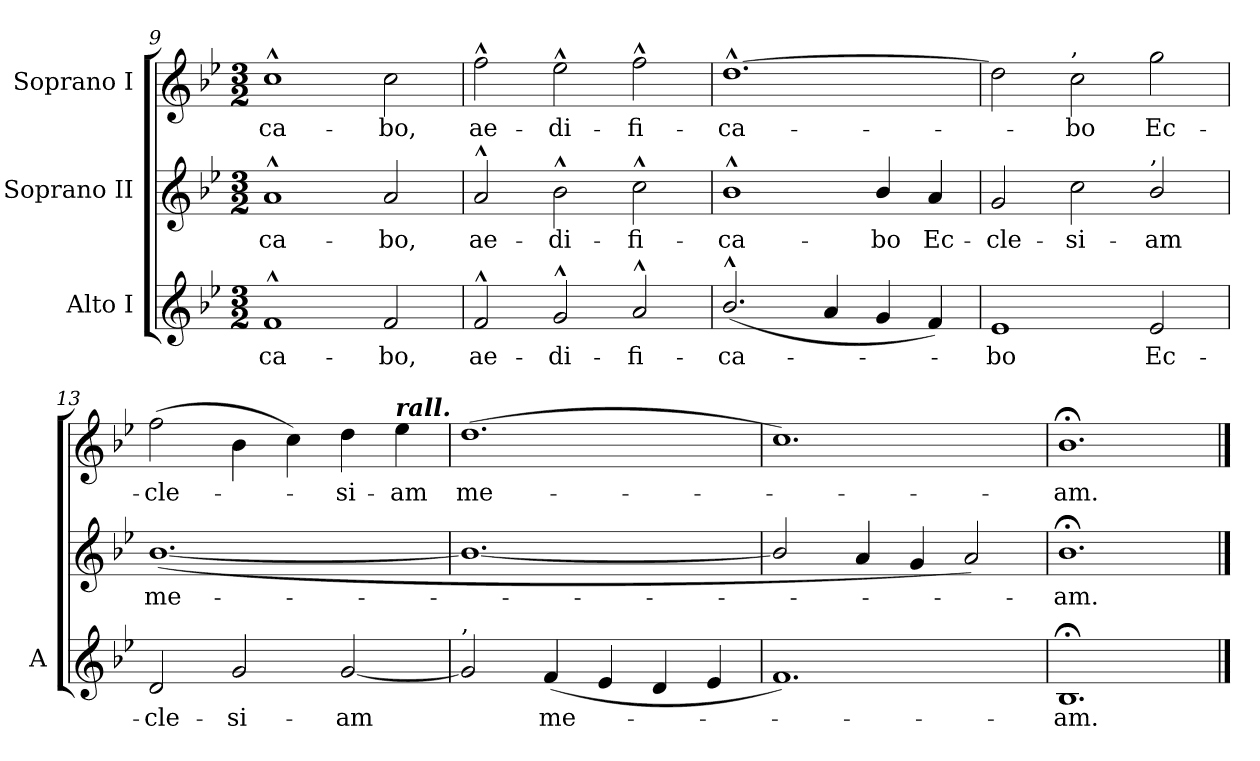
**kern	**text	**kern	**text	**kern	**text
*part3	*part3	*part2	*part2	*part1	*part1
*staff3	*staff3	*staff2	*staff2	*staff1	*staff1
*I"Alto I	*	*I"Soprano II	*	*I"Soprano I	*
*I'A	*	*	*	*	*
!!LO:LB:g=z
*clefG2	*	*clefG2	*	*clefG2	*
*k[b-e-]	*	*k[b-e-]	*	*k[b-e-]	*
*B-:	*	*B-:	*	*B-:	*
*M3/2	*	*M3/2	*	*M3/2	*
=9	=9	=9	=9	=9	=9
!	!LO:LY:b	!	!LO:LY:b	!	!LO:LY:b
1f^^	-ca-	1a^^	-ca-	1cc^^	-ca-
!	!LO:LY:b	!	!LO:LY:b	!	!LO:LY:b
2f	-bo,	2a	-bo,	2cc	-bo,
=10	=10	=10	=10	=10	=10
!	!LO:LY:b	!	!LO:LY:b	!	!LO:LY:b
2f^^	ae-	2a^^	ae-	2ff^^	ae-
!	!LO:LY:b	!	!LO:LY:b	!	!LO:LY:b
2g^^	-di-	2b-^^	-di-	2ee-^^	-di-
!	!LO:LY:b	!	!LO:LY:b	!	!LO:LY:b
2a^^	-fi-	2cc^^	-fi-	2ff^^	-fi-
=11	=11	=11	=11	=11	=11
!	!LO:LY:b	!	!LO:LY:b	!	!LO:LY:b
(<2.b-^^/	-ca-	1b-^^	-ca-	[1.dd^^	-ca-
4a	.	.	.	.	.
!	!	!	!LO:LY:b	!	!
4g	.	4b-/	-bo	.	.
!	!	!	!LO:LY:b	!	!
4f)	.	4a	Ec-	.	.
=12	=12	=12	=12	=12	=12
!	!LO:LY:b	!	!LO:LY:b	!	!
1e-	bo	2g	-cle-	2dd]	.
!	!	!	!	!LO:TX:a:t=,	!
!	!	!	!LO:LY:b	!	!LO:LY:b
.	.	2cc	-si-	2cc	bo
!	!	!LO:TX:a:t=,	!	!	!
!	!LO:LY:b	!	!LO:LY:b	!	!LO:LY:b
2e-	Ec-	2b-/	-am	2gg	Ec-
!!LO:LB:g=z
=13	=13	=13	=13	=13	=13
!	!LO:LY:b	!	!LO:LY:b	!	!LO:LY:b
2d	-cle-	(<[1.b-/	me-	(>2ff	-cle-
!	!LO:LY:b	!	!	!	!
2g	-si-	.	.	4b-	.
.	.	.	.	4cc)	.
!	!LO:LY:b	!	!	!	!LO:LY:b
[2g	-am	.	.	4dd	si-
!	!	!	!	!LO:TX:a:Bi:t=rall.	!
!	!	!	!	!	!LO:LY:b
.	.	.	.	4ee-	-am
=14	=14	=14	=14	=14	=14
!LO:TX:a:t=,	!	!	!	!	!
!	!	!	!	!	!LO:LY:b
2g]	.	1.b-/_	.	(>1.dd	me-
!	!LO:LY:b	!	!	!	!
(<4f	me-	.	.	.	.
4e-	.	.	.	.	.
4d	.	.	.	.	.
4e-	.	.	.	.	.
=15	=15	=15	=15	=15	=15
1.f)	.	2b-/]	.	1.cc)	.
.	.	4a	.	.	.
.	.	4g	.	.	.
.	.	2a)	.	.	.
=16	=16	=16	=16	=16	=16
!	!LO:LY:b	!	!LO:LY:b	!	!LO:LY:b
1.B-;<	am.	1.b-;<	am.	1.b-;<	am.
==	==	==	==	==	==
*-	*-	*-	*-	*-	*-
